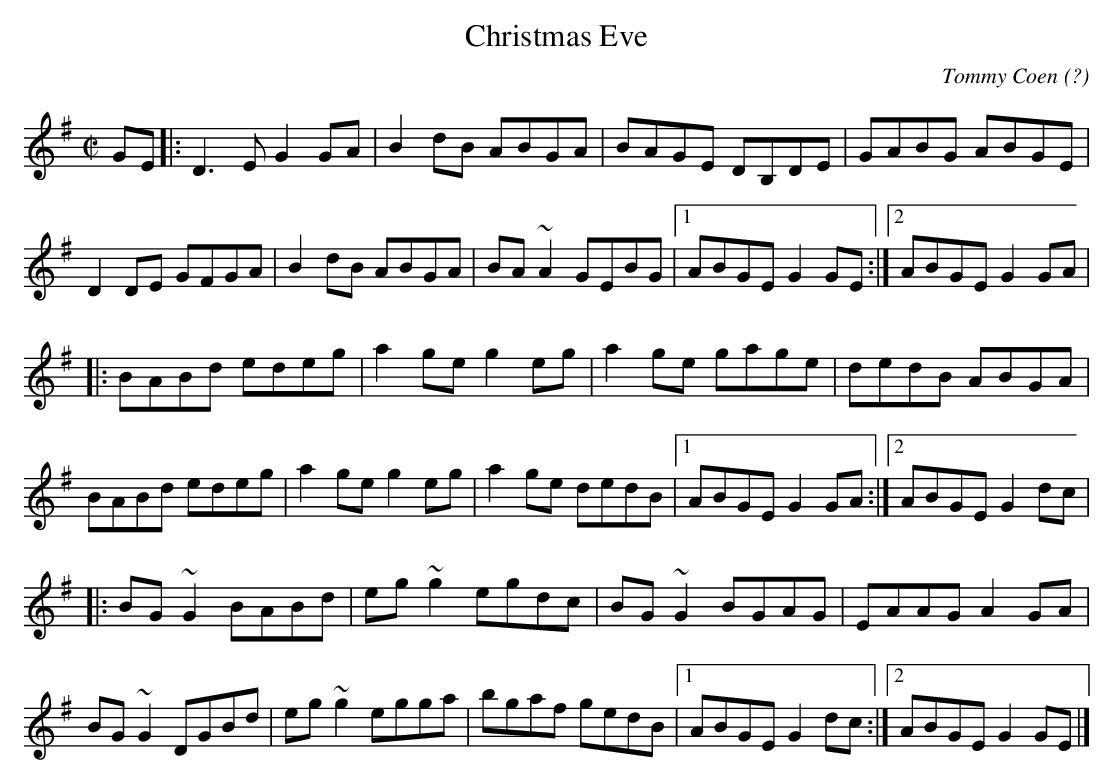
X:1
T:Christmas Eve
M:C|
L:1/8
C:Tommy Coen (?)
K:G
GE[|:D3E G2GA|B2dB ABGA|BAGE DB,DE|GABG ABGE|!
D2DE GFGA|B2dB ABGA|BA~A2 GEBG|1ABGE G2GE:|2ABGE G2GA|!
|:BABd edeg|a2ge g2eg|a2ge gage|dedB ABGA|!
BABd edeg|a2ge g2eg|a2ge dedB|1ABGE G2GA:|2ABGE G2dc|!
|:BG~G2 BABd|eg~g2 egdc|BG~G2 BGAG|EAAG A2GA|!
BG~G2 DGBd|eg~g2 egga|bgaf gedB|1ABGE G2dc:|2ABGE G2GE|]!
